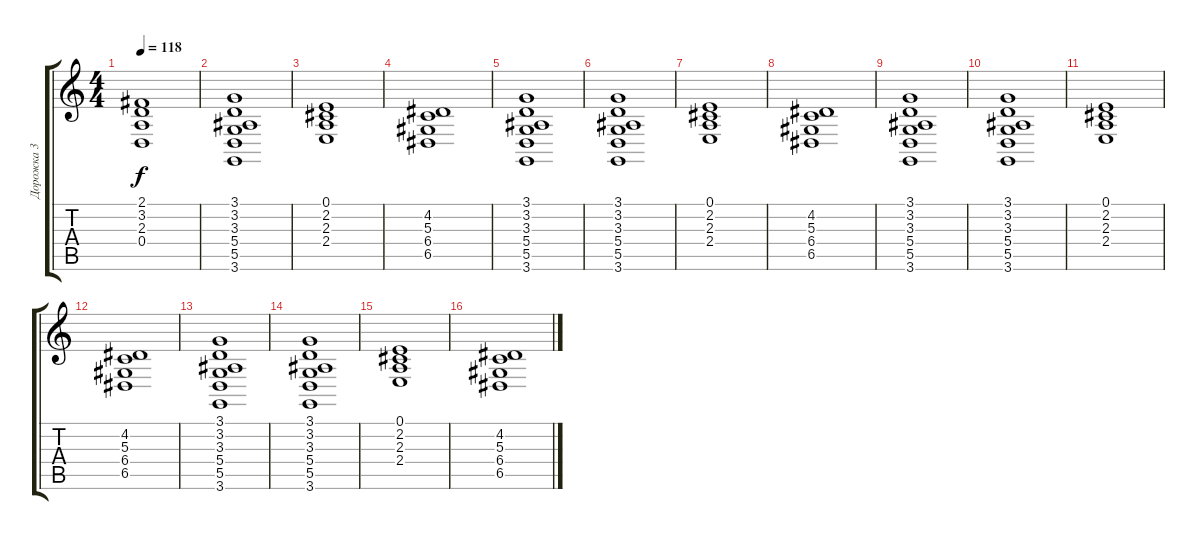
\track ("Дорожка 3" "Дорожка 3") {instrument pad2warm}
\staff {score tabs}
\tuning (E4 B3 G3 D3 A2 E2) {hide}
\ts (4 4)
\tempo 118
\clef g2
\ks c
(2.1 3.2 2.3 0.4).1{dy f} |
(3.1 3.2 3.3 5.4 5.5 3.6).1 |
(0.1 2.2 2.3 2.4).1 |
(4.2 5.3 6.4 6.5).1 |
(3.1 3.2 3.3 5.4 5.5 3.6).1 |
(3.1 3.2 3.3 5.4 5.5 3.6).1 |
(0.1 2.2 2.3 2.4).1 |
(4.2 5.3 6.4 6.5).1 |
(3.1 3.2 3.3 5.4 5.5 3.6).1 |
(3.1 3.2 3.3 5.4 5.5 3.6).1 |
(0.1 2.2 2.3 2.4).1 |
(4.2 5.3 6.4 6.5).1 |
(3.1 3.2 3.3 5.4 5.5 3.6).1 |
(3.1 3.2 3.3 5.4 5.5 3.6).1 |
(0.1 2.2 2.3 2.4).1 |
(4.2 5.3 6.4 6.5).1
